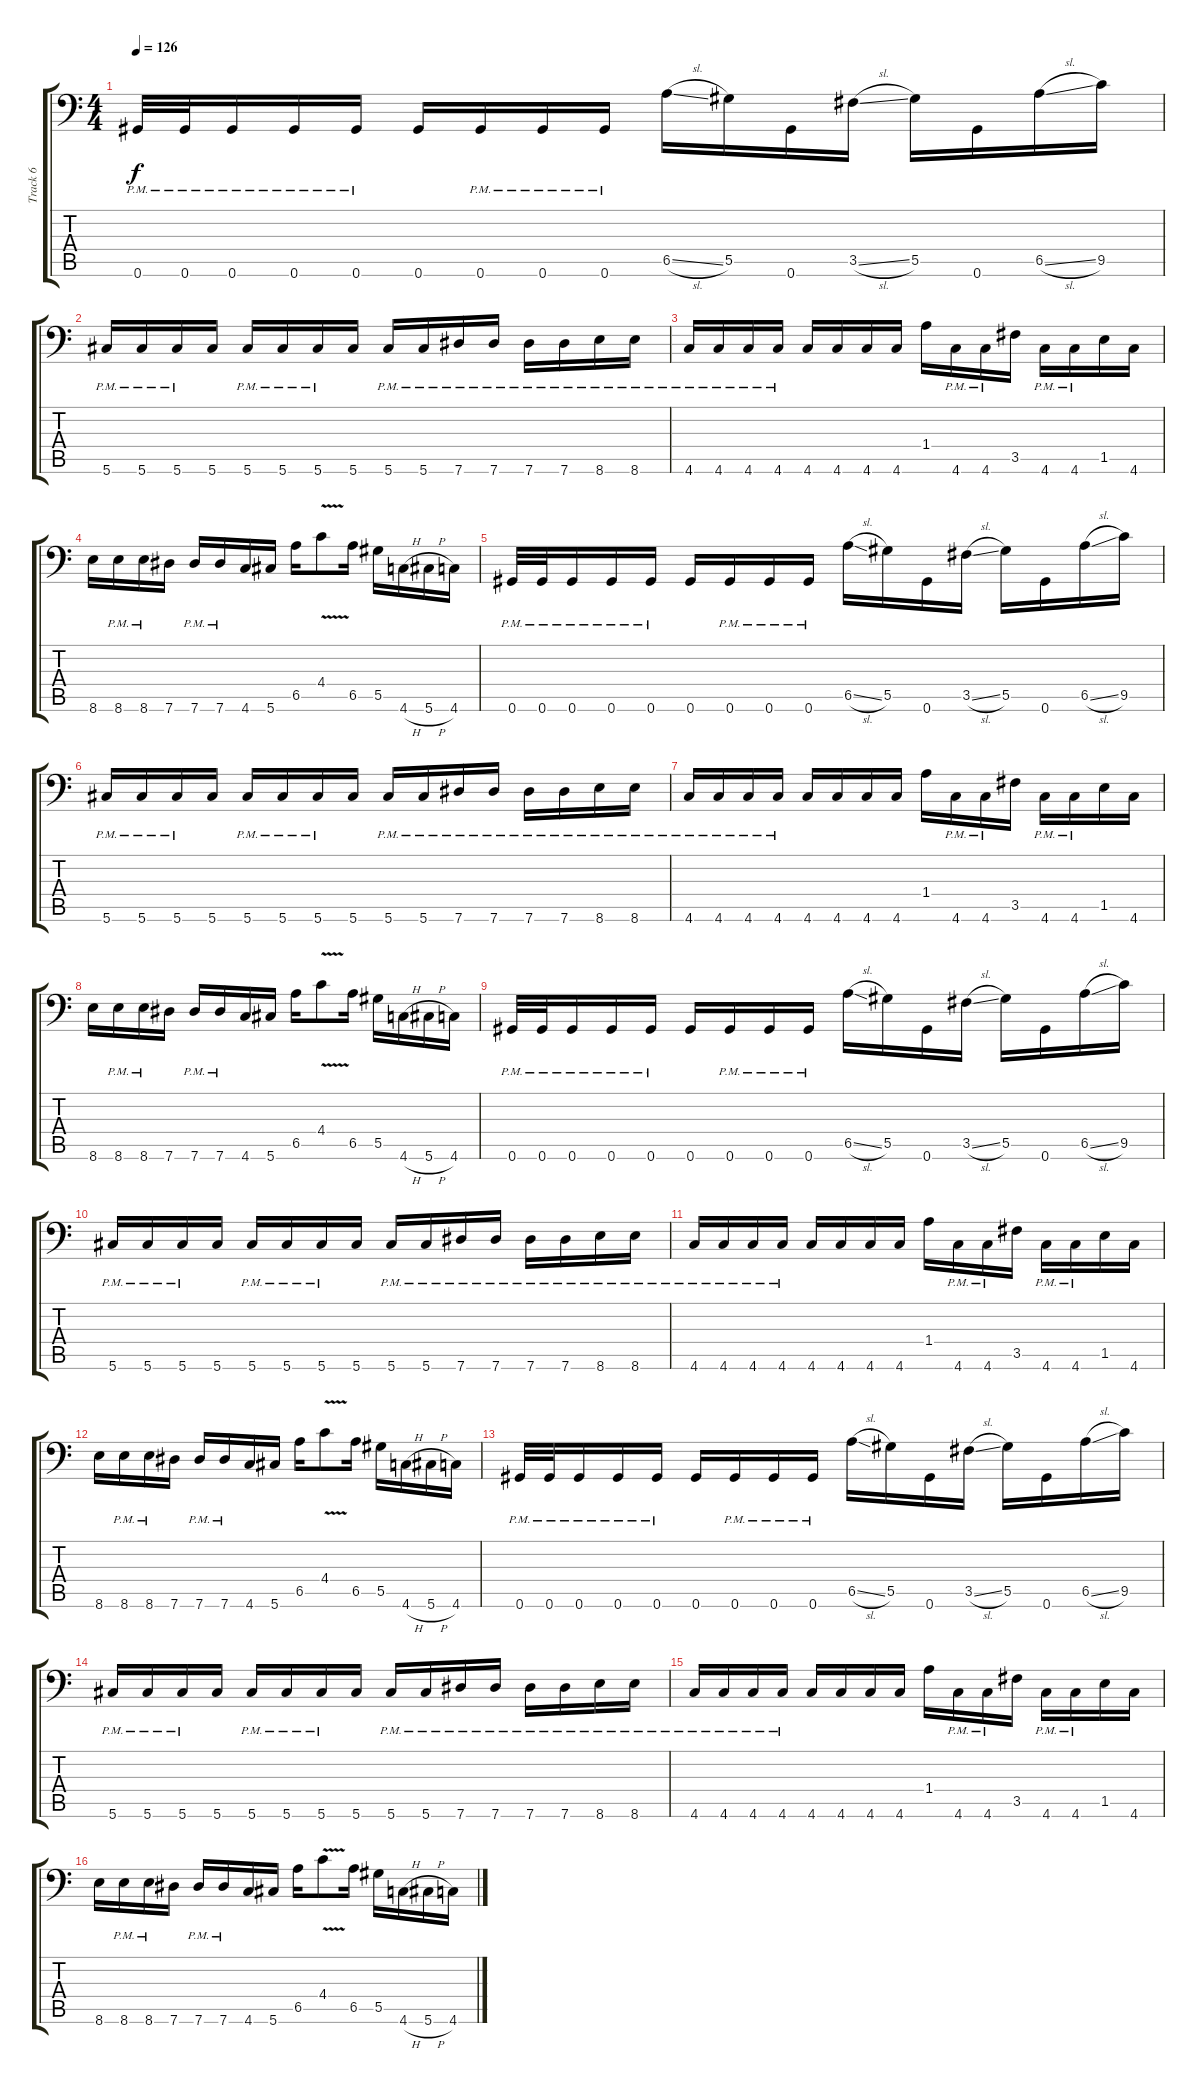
\track ("Track 6" "Track 6") {instrument overdrivenguitar}
\staff {score tabs}
\tuning (Bb3 F3 Db3 Ab2 Eb2 Ab1) {hide}
\ts (4 4)
\tempo 126
\clef f4
\ks c
0.6{pm}.32{dy f} 0.6{pm}.32 0.6{pm}.16 0.6{pm}.16 0.6{pm}.16 0.6.16 0.6{pm}.16 0.6{pm}.16 0.6{pm}.16 6.5{sl}.16 5.5.16 0.6.16 3.5{sl}.16 5.5.16 0.6.16 6.5{sl}.16 9.5.16 |
5.6{pm}.16 5.6{pm}.16 5.6{pm}.16 5.6.16 5.6{pm}.16 5.6{pm}.16 5.6{pm}.16 5.6.16 5.6{pm}.16 5.6{pm}.16 7.6{pm}.16 7.6{pm}.16 7.6{pm}.16 7.6{pm}.16 8.6{pm}.16 8.6{pm}.16 |
4.6{pm}.16 4.6{pm}.16 4.6{pm}.16 4.6{pm}.16 4.6.16 4.6.16 4.6.16 4.6.16 1.4.16 4.6{pm}.16 4.6{pm}.16 3.5.16 4.6{pm}.16 4.6{pm}.16 1.5.16 4.6.16 |
8.6.16 8.6{pm}.16 8.6{pm}.16 7.6.16 7.6{pm}.16 7.6{pm}.16 4.6.16 5.6.16 6.5.16 4.4{v}.8 6.5.16 5.5.16 4.6{h}.16 5.6{h}.16 4.6.16 |
0.6{pm}.32 0.6{pm}.32 0.6{pm}.16 0.6{pm}.16 0.6{pm}.16 0.6.16 0.6{pm}.16 0.6{pm}.16 0.6{pm}.16 6.5{sl}.16 5.5.16 0.6.16 3.5{sl}.16 5.5.16 0.6.16 6.5{sl}.16 9.5.16 |
5.6{pm}.16 5.6{pm}.16 5.6{pm}.16 5.6.16 5.6{pm}.16 5.6{pm}.16 5.6{pm}.16 5.6.16 5.6{pm}.16 5.6{pm}.16 7.6{pm}.16 7.6{pm}.16 7.6{pm}.16 7.6{pm}.16 8.6{pm}.16 8.6{pm}.16 |
4.6{pm}.16 4.6{pm}.16 4.6{pm}.16 4.6{pm}.16 4.6.16 4.6.16 4.6.16 4.6.16 1.4.16 4.6{pm}.16 4.6{pm}.16 3.5.16 4.6{pm}.16 4.6{pm}.16 1.5.16 4.6.16 |
8.6.16 8.6{pm}.16 8.6{pm}.16 7.6.16 7.6{pm}.16 7.6{pm}.16 4.6.16 5.6.16 6.5.16 4.4{v}.8 6.5.16 5.5.16 4.6{h}.16 5.6{h}.16 4.6.16 |
0.6{pm}.32 0.6{pm}.32 0.6{pm}.16 0.6{pm}.16 0.6{pm}.16 0.6.16 0.6{pm}.16 0.6{pm}.16 0.6{pm}.16 6.5{sl}.16 5.5.16 0.6.16 3.5{sl}.16 5.5.16 0.6.16 6.5{sl}.16 9.5.16 |
5.6{pm}.16 5.6{pm}.16 5.6{pm}.16 5.6.16 5.6{pm}.16 5.6{pm}.16 5.6{pm}.16 5.6.16 5.6{pm}.16 5.6{pm}.16 7.6{pm}.16 7.6{pm}.16 7.6{pm}.16 7.6{pm}.16 8.6{pm}.16 8.6{pm}.16 |
4.6{pm}.16 4.6{pm}.16 4.6{pm}.16 4.6{pm}.16 4.6.16 4.6.16 4.6.16 4.6.16 1.4.16 4.6{pm}.16 4.6{pm}.16 3.5.16 4.6{pm}.16 4.6{pm}.16 1.5.16 4.6.16 |
8.6.16 8.6{pm}.16 8.6{pm}.16 7.6.16 7.6{pm}.16 7.6{pm}.16 4.6.16 5.6.16 6.5.16 4.4{v}.8 6.5.16 5.5.16 4.6{h}.16 5.6{h}.16 4.6.16 |
0.6{pm}.32 0.6{pm}.32 0.6{pm}.16 0.6{pm}.16 0.6{pm}.16 0.6.16 0.6{pm}.16 0.6{pm}.16 0.6{pm}.16 6.5{sl}.16 5.5.16 0.6.16 3.5{sl}.16 5.5.16 0.6.16 6.5{sl}.16 9.5.16 |
5.6{pm}.16 5.6{pm}.16 5.6{pm}.16 5.6.16 5.6{pm}.16 5.6{pm}.16 5.6{pm}.16 5.6.16 5.6{pm}.16 5.6{pm}.16 7.6{pm}.16 7.6{pm}.16 7.6{pm}.16 7.6{pm}.16 8.6{pm}.16 8.6{pm}.16 |
4.6{pm}.16 4.6{pm}.16 4.6{pm}.16 4.6{pm}.16 4.6.16 4.6.16 4.6.16 4.6.16 1.4.16 4.6{pm}.16 4.6{pm}.16 3.5.16 4.6{pm}.16 4.6{pm}.16 1.5.16 4.6.16 |
8.6.16 8.6{pm}.16 8.6{pm}.16 7.6.16 7.6{pm}.16 7.6{pm}.16 4.6.16 5.6.16 6.5.16 4.4{v}.8 6.5.16 5.5.16 4.6{h}.16 5.6{h}.16 4.6.16
